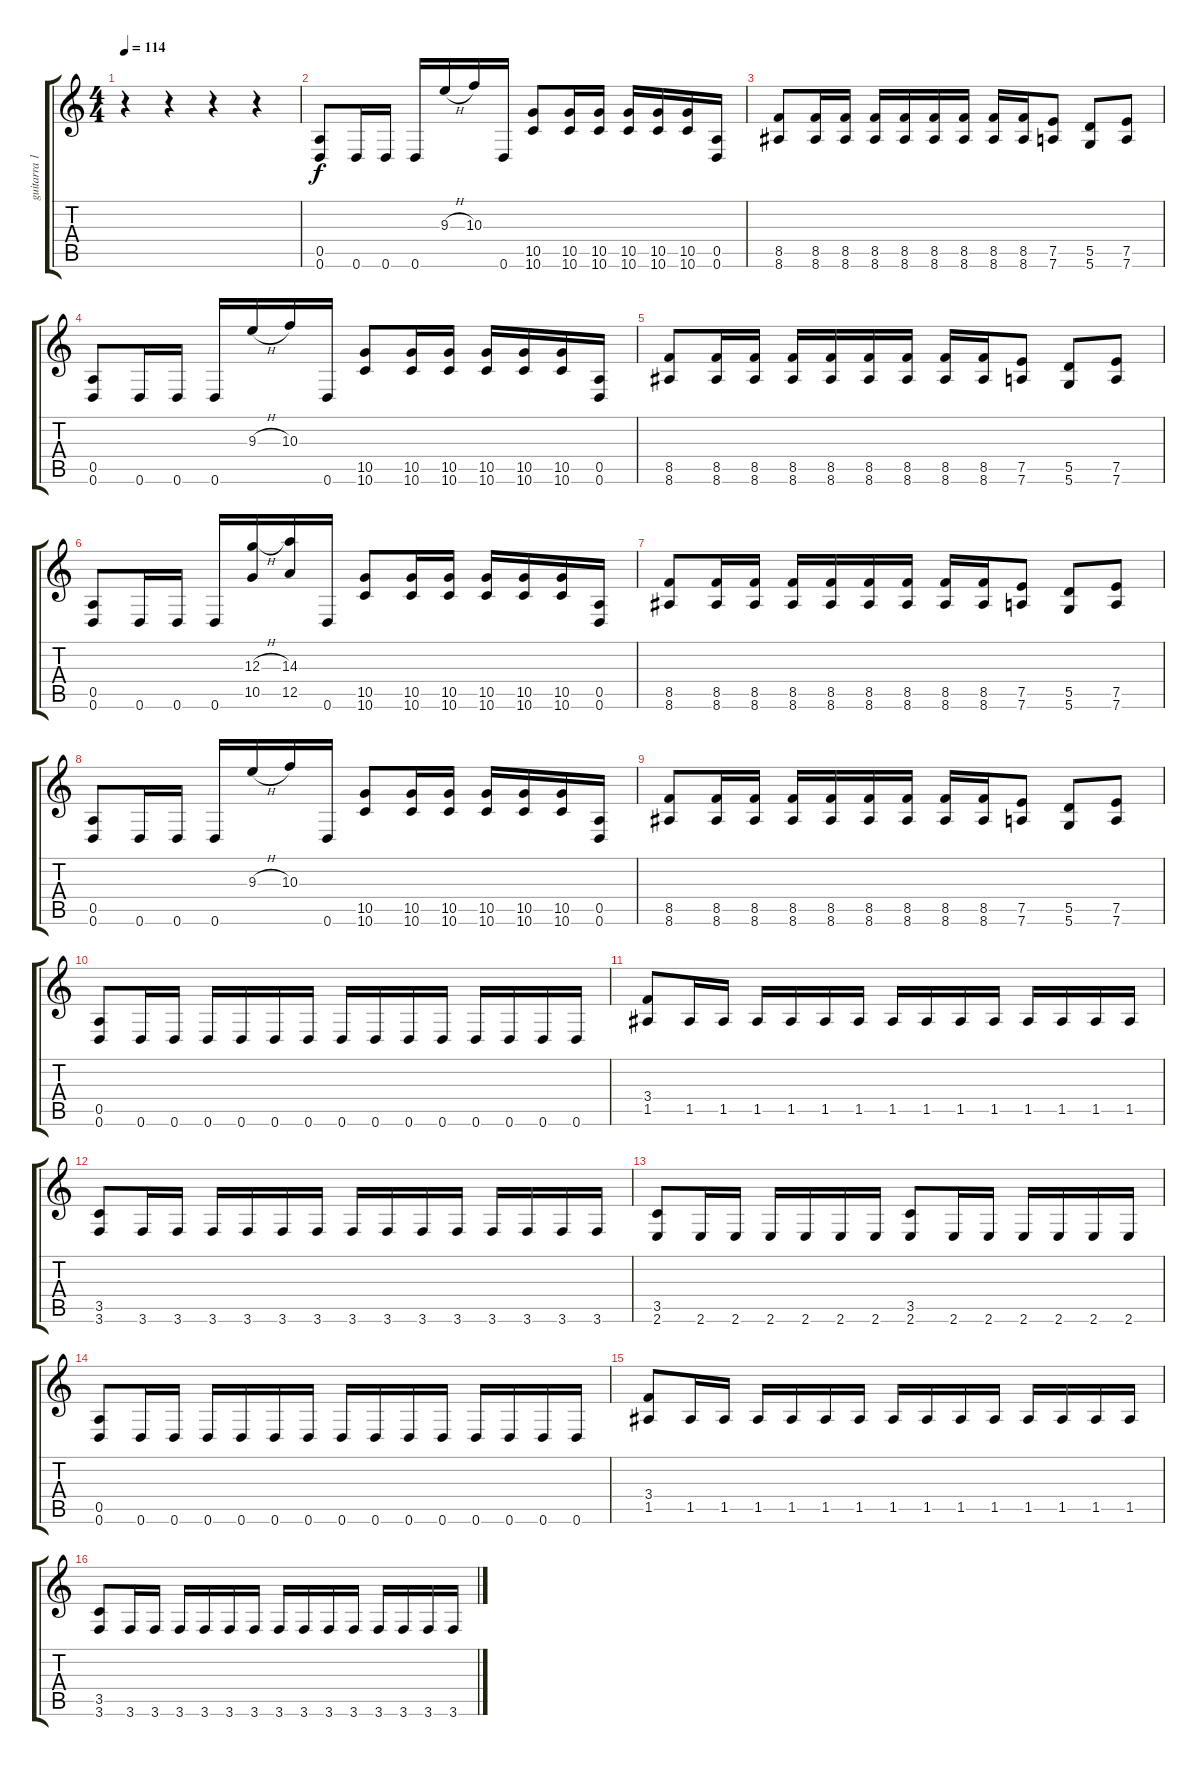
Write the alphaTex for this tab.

\track ("guitarra 1" "guitarra 1") {instrument distortionguitar}
\staff {score tabs}
\tuning (E4 B3 G3 D3 A2 D2) {hide}
\ts (4 4)
\tempo 114
\clef g2
\ks c
r.4{dy f instrument distortionguitar} r.4 r.4 r.4 |
(0.5 0.6).8 0.6.16 0.6.16 0.6.16 9.3{h}.16 10.3.16 0.6.16 (10.5 10.6).8 (10.5 10.6).16 (10.5 10.6).16 (10.5 10.6).16 (10.5 10.6).16 (10.5 10.6).16 (0.5 0.6).16 |
(8.5 8.6).8 (8.5 8.6).16 (8.5 8.6).16 (8.5 8.6).16 (8.5 8.6).16 (8.5 8.6).16 (8.5 8.6).16 (8.5 8.6).16 (8.5 8.6).16 (7.5 7.6).8 (5.5 5.6).8 (7.5 7.6).8 |
(0.5 0.6).8 0.6.16 0.6.16 0.6.16 9.3{h}.16 10.3.16 0.6.16 (10.5 10.6).8 (10.5 10.6).16 (10.5 10.6).16 (10.5 10.6).16 (10.5 10.6).16 (10.5 10.6).16 (0.5 0.6).16 |
(8.5 8.6).8 (8.5 8.6).16 (8.5 8.6).16 (8.5 8.6).16 (8.5 8.6).16 (8.5 8.6).16 (8.5 8.6).16 (8.5 8.6).16 (8.5 8.6).16 (7.5 7.6).8 (5.5 5.6).8 (7.5 7.6).8 |
(0.5 0.6).8 0.6.16 0.6.16 0.6.16 (12.3{h} 10.5).16 (14.3 12.5).16 0.6.16 (10.5 10.6).8 (10.5 10.6).16 (10.5 10.6).16 (10.5 10.6).16 (10.5 10.6).16 (10.5 10.6).16 (0.5 0.6).16 |
(8.5 8.6).8 (8.5 8.6).16 (8.5 8.6).16 (8.5 8.6).16 (8.5 8.6).16 (8.5 8.6).16 (8.5 8.6).16 (8.5 8.6).16 (8.5 8.6).16 (7.5 7.6).8 (5.5 5.6).8 (7.5 7.6).8 |
(0.5 0.6).8 0.6.16 0.6.16 0.6.16 9.3{h}.16 10.3.16 0.6.16 (10.5 10.6).8 (10.5 10.6).16 (10.5 10.6).16 (10.5 10.6).16 (10.5 10.6).16 (10.5 10.6).16 (0.5 0.6).16 |
(8.5 8.6).8 (8.5 8.6).16 (8.5 8.6).16 (8.5 8.6).16 (8.5 8.6).16 (8.5 8.6).16 (8.5 8.6).16 (8.5 8.6).16 (8.5 8.6).16 (7.5 7.6).8 (5.5 5.6).8 (7.5 7.6).8 |
(0.5 0.6).8 0.6.16 0.6.16 0.6.16 0.6.16 0.6.16 0.6.16 0.6.16 0.6.16 0.6.16 0.6.16 0.6.16 0.6.16 0.6.16 0.6.16 |
(3.4 1.5).8 1.5.16 1.5.16 1.5.16 1.5.16 1.5.16 1.5.16 1.5.16 1.5.16 1.5.16 1.5.16 1.5.16 1.5.16 1.5.16 1.5.16 |
(3.5 3.6).8 3.6.16 3.6.16 3.6.16 3.6.16 3.6.16 3.6.16 3.6.16 3.6.16 3.6.16 3.6.16 3.6.16 3.6.16 3.6.16 3.6.16 |
(3.5 2.6).8 2.6.16 2.6.16 2.6.16 2.6.16 2.6.16 2.6.16 (3.5 2.6).8 2.6.16 2.6.16 2.6.16 2.6.16 2.6.16 2.6.16 |
(0.5 0.6).8 0.6.16 0.6.16 0.6.16 0.6.16 0.6.16 0.6.16 0.6.16 0.6.16 0.6.16 0.6.16 0.6.16 0.6.16 0.6.16 0.6.16 |
(3.4 1.5).8 1.5.16 1.5.16 1.5.16 1.5.16 1.5.16 1.5.16 1.5.16 1.5.16 1.5.16 1.5.16 1.5.16 1.5.16 1.5.16 1.5.16 |
(3.5 3.6).8 3.6.16 3.6.16 3.6.16 3.6.16 3.6.16 3.6.16 3.6.16 3.6.16 3.6.16 3.6.16 3.6.16 3.6.16 3.6.16 3.6.16
